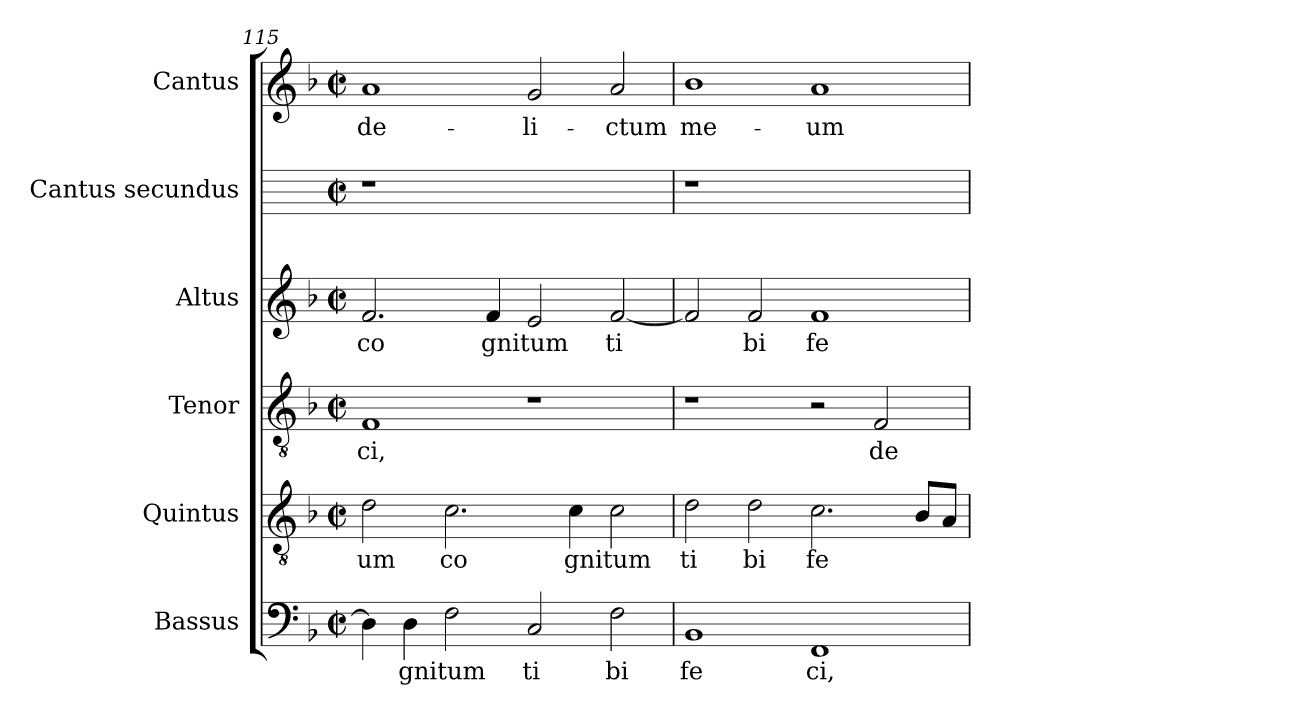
**kern	**text	**kern	**text	**kern	**text	**kern	**text	**kern	**kern	**text
*part6	*part6	*part5	*part5	*part4	*part4	*part3	*part3	*part2	*part1	*part1
*staff6	*staff6	*staff5	*staff5	*staff4	*staff4	*staff3	*staff3	*staff2	*staff1	*staff1
*I"Bassus	*	*I"Quintus	*	*I"Tenor	*	*I"Altus	*	*I"Cantus  secundus	*I"Cantus	*
*I'B	*	*I'Q	*	*I'T	*	*I'A	*	*	*I'C	*
*clefF4	*	*clefGv2	*	*clefGv2	*	*clefG2	*	*	*clefG2	*
*k[b-]	*	*k[b-]	*	*k[b-]	*	*k[b-]	*	*k[]	*k[b-]	*
*F:	*	*F:	*	*F:	*	*F:	*	*C:	*F:	*
*M2/2	*	*M2/2	*	*M2/2	*	*M2/2	*	*M2/2	*M2/2	*
*met(c|)	*	*met(c|)	*	*met(c|)	*	*met(c|)	*	*met(c|)	*met(c|)	*
=115	=115	=115	=115	=115	=115	=115	=115	=115	=115	=115
!	!LO:LY:b:cj	!	!LO:LY:b:cj	!	!LO:LY:b:cj	!	!LO:LY:b:cj	!	!	!LO:LY:b:cj
4D\]	.	2d\	um	1F	ci,	2.f/	co	1r	1a	de-
!	!LO:LY:b:cj	!	!	!	!	!	!	!	!	!
4D\	gnitum	.	.	.	.	.	.	.	.	.
!	!LO:LY:b:cj	!	!LO:LY:b:cj	!	!	!	!	!	!	!
2F\	.	2.c\	co	.	.	.	.	.	.	.
!	!	!	!	!	!	!	!LO:LY:b:cj	!	!	!
.	.	.	.	.	.	4f/	gnitum	.	.	.
!	!LO:LY:b:cj	!	!	!	!	!	!LO:LY:b:cj	!	!	!LO:LY:b:cj
2C/	ti	.	.	1r	.	2e/	.	1ryy	2g/	-li-
!	!	!	!LO:LY:b:cj	!	!	!	!	!	!	!
.	.	4c\	gnitum	.	.	.	.	.	.	.
!	!LO:LY:b:cj	!	!LO:LY:b:cj	!	!	!	!LO:LY:b:cj	!	!	!LO:LY:b:cj
2F\	bi	2c\	.	.	.	[<2f/	ti	.	2a/	-ctum
=116	=116	=116	=116	=116	=116	=116	=116	=116	=116	=116
!	!LO:LY:b:cj	!	!LO:LY:b:cj	!	!	!	!LO:LY:b:cj	!	!	!LO:LY:b:cj
1BB-	fe	2d\	ti	1r	.	2f/]	.	1r	1b-	me-
!	!	!	!LO:LY:b:cj	!	!	!	!LO:LY:b:cj	!	!	!
.	.	2d\	bi	.	.	2f/	bi	.	.	.
!	!LO:LY:b:cj	!	!LO:LY:b:cj	!	!	!	!LO:LY:b:cj	!	!	!LO:LY:b:cj
1FF	ci,	2.c\	fe	2r	.	1f	fe	1ryy	1a	-um
!	!	!	!	!	!LO:LY:b:cj	!	!	!	!	!
.	.	.	.	2F/	de	.	.	.	.	.
!	!	!	!LO:LY:b:cj	!	!	!	!	!	!	!
.	.	8B-/L	.	.	.	.	.	.	.	.
!	!	!	!LO:LY:b:cj	!	!	!	!	!	!	!
.	.	8A/J	.	.	.	.	.	.	.	.
=	=	=	=	=	=	=	=	=	=	=
*-	*-	*-	*-	*-	*-	*-	*-	*-	*-	*-
